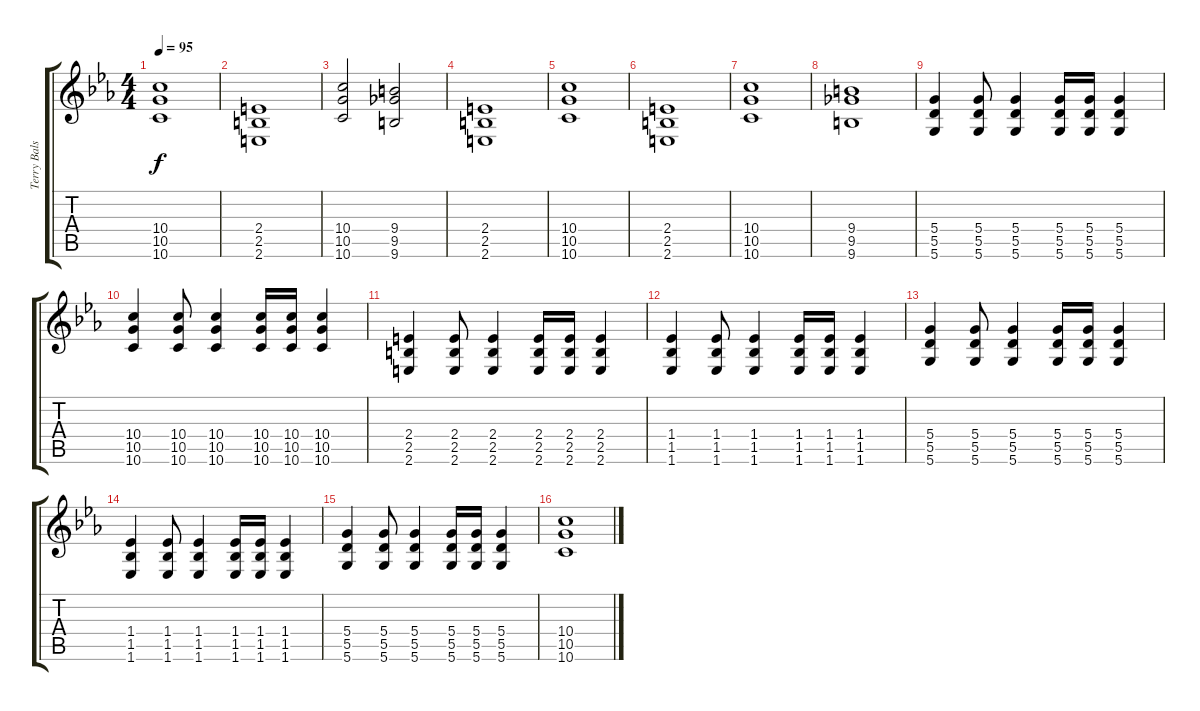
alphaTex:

\track ("Terry Balsamo" "Terry Bals") {instrument overdrivenguitar}
\staff {score tabs}
\tuning (E4 B3 G3 D3 A2 D2) {hide}
\ts (4 4)
\tempo 95
\clef g2
\ks eb
(10.4 10.5 10.6).1{dy f} |
(2.4 2.5 2.6).1 |
(10.4 10.5 10.6).2 (9.4 9.5 9.6).2 |
(2.4 2.5 2.6).1 |
(10.4 10.5 10.6).1 |
(2.4 2.5 2.6).1 |
(10.4 10.5 10.6).1 |
(9.4 9.5 9.6).1 |
(5.4 5.5 5.6).4 (5.4 5.5 5.6).8 (5.4 5.5 5.6).4 (5.4 5.5 5.6).16 (5.4 5.5 5.6).16 (5.4 5.5 5.6).4 |
(10.4 10.5 10.6).4 (10.4 10.5 10.6).8 (10.4 10.5 10.6).4 (10.4 10.5 10.6).16 (10.4 10.5 10.6).16 (10.4 10.5 10.6).4 |
(2.4 2.5 2.6).4 (2.4 2.5 2.6).8 (2.4 2.5 2.6).4 (2.4 2.5 2.6).16 (2.4 2.5 2.6).16 (2.4 2.5 2.6).4 |
(1.4 1.5 1.6).4 (1.4 1.5 1.6).8 (1.4 1.5 1.6).4 (1.4 1.5 1.6).16 (1.4 1.5 1.6).16 (1.4 1.5 1.6).4 |
(5.4 5.5 5.6).4 (5.4 5.5 5.6).8 (5.4 5.5 5.6).4 (5.4 5.5 5.6).16 (5.4 5.5 5.6).16 (5.4 5.5 5.6).4 |
(1.4 1.5 1.6).4 (1.4 1.5 1.6).8 (1.4 1.5 1.6).4 (1.4 1.5 1.6).16 (1.4 1.5 1.6).16 (1.4 1.5 1.6).4 |
(5.4 5.5 5.6).4 (5.4 5.5 5.6).8 (5.4 5.5 5.6).4 (5.4 5.5 5.6).16 (5.4 5.5 5.6).16 (5.4 5.5 5.6).4 |
(10.4 10.5 10.6).1
